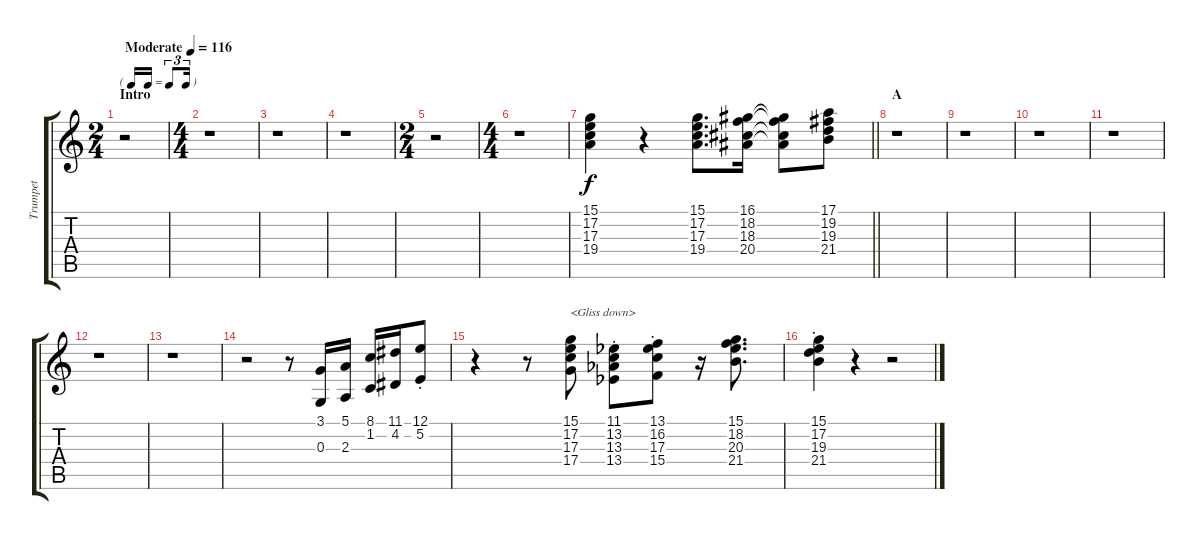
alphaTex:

\track ("Trumpet" "Trumpet") {instrument trumpet}
\staff {score tabs}
\tuning (E4 B3 G3 D3 A2 E2) {hide}
\ts (2 4)
\tf triplet16th
\section ("" "Intro")
\tempo (116 "Moderate")
\clef g2
\ks c
r.2{dy f instrument trumpet} |
\ts (4 4)
r.1 |
r.1 |
r.1 |
\ts (2 4)
r.2 |
\ts (4 4)
r.1 |
\barLineRight lightlight
(15.1 17.2 17.3 19.4).4 r.4 (15.1 17.2 17.3 19.4).8{d} (16.1 18.2 18.3 20.4).16 (16.1{t} 18.2{t} 18.3{t} 20.4{t}).8 (17.1 19.2 19.3 21.4).8 |
\section ("" "A")
r.1 |
r.1 |
r.1 |
r.1 |
r.1 |
r.1 |
r.2 r.8 (3.1 0.3).16 (5.1 2.3).16 (8.1 1.2).16 (11.1 4.2).16 (12.1{st} 5.2{st}).8 |
r.4 r.8 (15.1 17.2 17.3 17.4).8{txt "<Gliss down>"} (11.1{st acc b} 13.2{st} 13.3{st acc b} 13.4{st acc b}).8 (13.1{st} 16.2{st acc b} 17.3{st} 15.4{st}).8 r.16 (15.1 18.2 20.3{acc b} 21.4).8{d} |
(15.1{st} 17.2{st} 19.3{st} 21.4{st}).4 r.4 r.2
